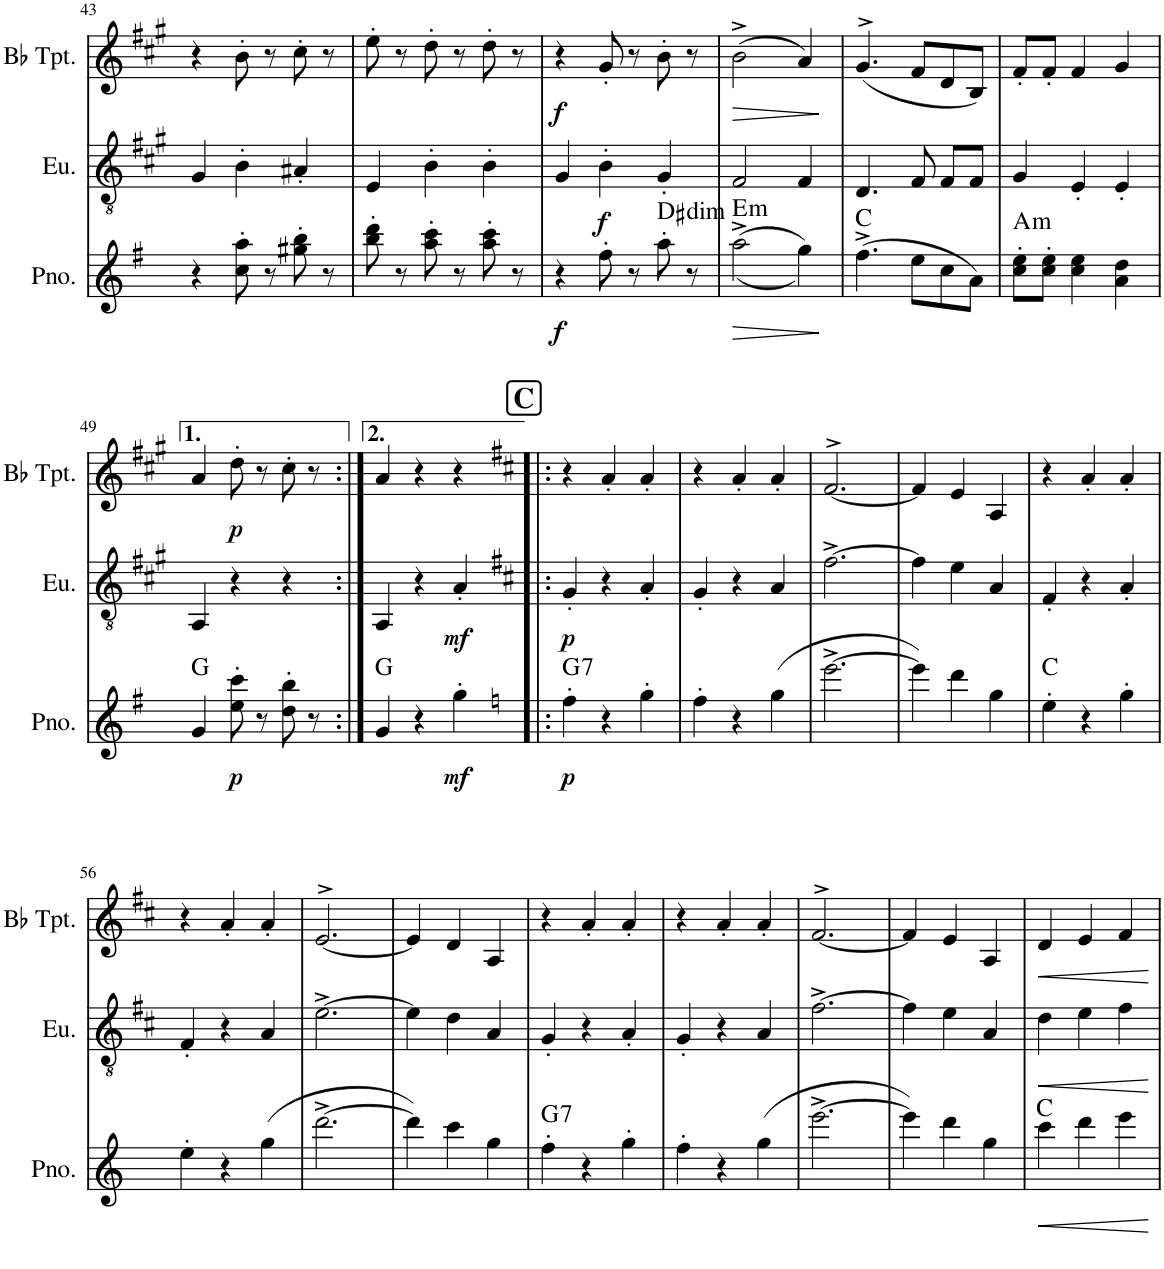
**kern	**dynam	**harte	**kern	**dynam	**kern	**dynam
*part3	*part3	*part3	*part2	*part2	*part1	*part1
*staff3	*staff3	*	*staff2	*staff2	*staff1	*staff1
*I"Piano	*	*	*I"Euphonium	*	*I"Bb Trumpet	*
*I'Pno.	*	*	*I'Eu.	*	*I'Bb Tpt.	*
!!LO:PB:g=z
*clefG2	*	*	*clefGv2	*	*clefG2	*
*	*	*	*Trd1c2	*	*Trd1c2	*
*k[f#]	*	*	*k[f#c#g#]	*	*k[f#c#g#]	*
*M3/4	*	*	*M3/4	*	*M3/4	*
=43	=43	=43	=43	=43	=43	=43
4r	.	.	4G#/	.	4r	.
8cc\' 8aa\'	.	.	4B'\	.	8b'\	.
8r	.	.	.	.	8r	.
8gg#X\' 8bb\'	.	.	4A#X'/	.	8cc#'\	.
8r	.	.	.	.	8r	.
=44	=44	=44	=44	=44	=44	=44
8bb\' 8ddd\'	.	.	4E/	.	8ee'\	.
8r	.	.	.	.	8r	.
8aa\' 8ccc\'	.	.	4B'\	.	8dd'\	.
8r	.	.	.	.	8r	.
8aa\' 8ccc\'	.	.	4B'\	.	8dd'\	.
8r	.	.	.	.	8r	.
=45	=45	=45	=45	=45	=45	=45
!	!LO:DY:b	!	!	!	!	!LO:DY:b
4r	f	.	4G#/	.	4r	f
!	!	!	!	!LO:DY:b	!	!
8ff#'\	.	.	4B'\	f	8g#'/	.
8r	.	.	.	.	8r	.
!	!	!LO:H:kt=dim	!	!	!	!
8aa'\	.	D#:dim	4G#'/	.	8b'\	.
8r	.	.	.	.	8r	.
=46	=46	=46	=46	=46	=46	=46
!	!LO:HP:b	!LO:H:kt=m	!	!	!	!LO:HP:b
(>(<2aa^>\	>	E:min	2F#/	.	(>2b^>\	>
4gg\))	]	.	4F#/	.	4a/)	]
=47	=47	=47	=47	=47	=47	=47
(4.ff#^>\	.	C:maj	4.D/	.	(4.g#^>/	.
8ee\L	.	.	8F#/	.	8f#/L	.
8cc\	.	.	8F#/L	.	8d/	.
8a\J)	.	.	8F#/J	.	8B/J)	.
=48	=48	=48	=48	=48	=48	=48
!	!	!LO:H:kt=m	!	!	!	!
8cc\' 8ee\'L	.	A:min	4G#/	.	8f#'/L	.
8cc\' 8ee\'J	.	.	.	.	8f#'/J	.
4cc\ 4ee\	.	.	4E'/	.	4f#/	.
4a\ 4dd\	.	.	4E'/	.	4g#/	.
!!LO:LB:g=z
=49	=49	=49	=49	=49	=49	=49
4g/	.	G:maj	4AA/	.	4a/	.
!	!LO:DY:b	!	!	!	!	!LO:DY:b
8ee\' 8ccc\'	p	.	4r	.	8dd'\	p
8r	.	.	.	.	8r	.
8dd\' 8bb\'	.	.	4r	.	8cc#'\	.
8r	.	.	.	.	8r	.
=50:|!	=50:|!	=50:|!	=50:|!	=50:|!	=50:|!	=50:|!
4g/	.	G:maj	4AA/	.	4a/	.
4r	.	.	4r	.	4r	.
!	!LO:DY:b	!	!	!LO:DY:b	!	!
4gg'\	mf	.	4A'/	mf	4r	.
!!LO:REH:place=s1:a:B:cj:fs=14:t=C
=51!|:	=51!|:	=51!|:	=51!|:	=51!|:	=51!|:	=51!|:
*k[]	*	*	*k[f#c#]	*	*k[f#c#]	*
!	!LO:DY:b	!LO:H:kt=7	!	!LO:DY:b	!	!
4ff'\	p	G:7	4G'/	p	4r	.
4r	.	.	4r	.	4a'/	.
4gg'\	.	.	4A'/	.	4a'/	.
=52	=52	=52	=52	=52	=52	=52
4ff'\	.	.	4G'/	.	4r	.
4r	.	.	4r	.	4a'/	.
(4gg\	.	.	4A/	.	4a'/	.
=53	=53	=53	=53	=53	=53	=53
[2.eee^>\	.	.	[2.f#^>\	.	[2.f#^>/	.
=54	=54	=54	=54	=54	=54	=54
4eee\])	.	.	4f#\]	.	4f#/]	.
4ddd\	.	.	4e\	.	4e/	.
4gg\	.	.	4A/	.	4A/	.
=55	=55	=55	=55	=55	=55	=55
4ee'\	.	C:maj	4F#'/	.	4r	.
4r	.	.	4r	.	4a'/	.
4gg'\	.	.	4A'/	.	4a'/	.
!!LO:LB:g=z
=56	=56	=56	=56	=56	=56	=56
4ee'\	.	.	4F#'/	.	4r	.
4r	.	.	4r	.	4a'/	.
(4gg\	.	.	4A/	.	4a'/	.
=57	=57	=57	=57	=57	=57	=57
[2.ddd^>\	.	.	[2.e^>\	.	[2.e^>/	.
=58	=58	=58	=58	=58	=58	=58
4ddd\])	.	.	4e\]	.	4e/]	.
4ccc\	.	.	4d\	.	4d/	.
4gg\	.	.	4A/	.	4A/	.
=59	=59	=59	=59	=59	=59	=59
!	!	!LO:H:kt=7	!	!	!	!
4ff'\	.	G:7	4G'/	.	4r	.
4r	.	.	4r	.	4a'/	.
4gg'\	.	.	4A'/	.	4a'/	.
=60	=60	=60	=60	=60	=60	=60
4ff'\	.	.	4G'/	.	4r	.
4r	.	.	4r	.	4a'/	.
(4gg\	.	.	4A/	.	4a'/	.
=61	=61	=61	=61	=61	=61	=61
[2.eee^>\	.	.	[2.f#^>\	.	[2.f#^>/	.
=62	=62	=62	=62	=62	=62	=62
4eee\])	.	.	4f#\]	.	4f#/]	.
4ddd\	.	.	4e\	.	4e/	.
4gg\	.	.	4A/	.	4A/	.
=63	=63	=63	=63	=63	=63	=63
!	!LO:HP:b	!	!	!LO:HP:b	!	!LO:HP:b
4ccc\	<	C:maj	4d\	<	4d/	<
4ddd\	.	.	4e\	.	4e/	.
4eee\	.	.	4f#\	.	4f#/	.
.	[	.	.	[	.	[
=	=	=	=	=	=	=
*-	*-	*-	*-	*-	*-	*-
